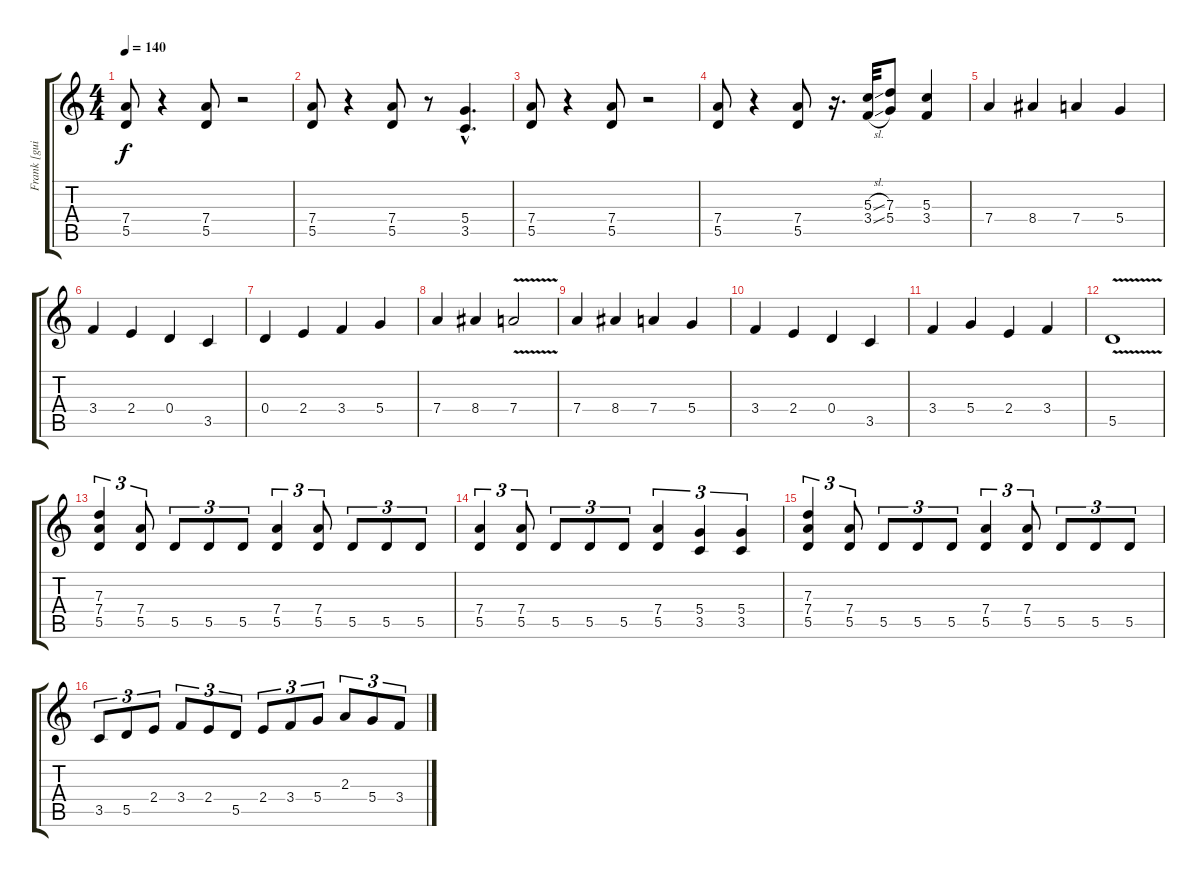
\track ("Frank [guitarra]" "Frank [gui") {instrument overdrivenguitar}
\staff {score tabs}
\tuning (E4 B3 G3 D3 A2 E2) {hide}
\ts (4 4)
\tempo 140
\clef g2
\ks c
(7.4 5.5).8{dy f} r.4 (7.4 5.5).8 r.2 |
(7.4 5.5).8 r.4 (7.4 5.5).8 r.8 (5.4{hac} 3.5{hac}).4{d} |
(7.4 5.5).8 r.4 (7.4 5.5).8 r.2 |
(7.4 5.5).8 r.4 (7.4 5.5).8 r.16{d} (5.3{sl} 3.4{sl}).32 (7.3 5.4).8 (5.3 3.4).4 |
7.4.4 8.4.4 7.4.4 5.4.4 |
3.4.4 2.4.4 0.4.4 3.5.4 |
0.4.4 2.4.4 3.4.4 5.4.4 |
7.4.4 8.4.4 7.4{v}.2 |
7.4.4 8.4.4 7.4.4 5.4.4 |
3.4.4 2.4.4 0.4.4 3.5.4 |
3.4.4 5.4.4 2.4.4 3.4.4 |
5.5{v}.1 |
(7.3 7.4 5.5).4{tu (3 2)} (7.4 5.5).8{tu (3 2)} 5.5.8{tu (3 2)} 5.5.8{tu (3 2)} 5.5.8{tu (3 2)} (7.4 5.5).4{tu (3 2)} (7.4 5.5).8{tu (3 2)} 5.5.8{tu (3 2)} 5.5.8{tu (3 2)} 5.5.8{tu (3 2)} |
(7.4 5.5).4{tu (3 2)} (7.4 5.5).8{tu (3 2)} 5.5.8{tu (3 2)} 5.5.8{tu (3 2)} 5.5.8{tu (3 2)} (7.4 5.5).4{tu (3 2)} (5.4 3.5).4{tu (3 2)} (5.4 3.5).4{tu (3 2)} |
(7.3 7.4 5.5).4{tu (3 2)} (7.4 5.5).8{tu (3 2)} 5.5.8{tu (3 2)} 5.5.8{tu (3 2)} 5.5.8{tu (3 2)} (7.4 5.5).4{tu (3 2)} (7.4 5.5).8{tu (3 2)} 5.5.8{tu (3 2)} 5.5.8{tu (3 2)} 5.5.8{tu (3 2)} |
3.5.8{tu (3 2)} 5.5.8{tu (3 2)} 2.4.8{tu (3 2)} 3.4.8{tu (3 2)} 2.4.8{tu (3 2)} 5.5.8{tu (3 2)} 2.4.8{tu (3 2)} 3.4.8{tu (3 2)} 5.4.8{tu (3 2)} 2.3.8{tu (3 2)} 5.4.8{tu (3 2)} 3.4.8{tu (3 2)}
